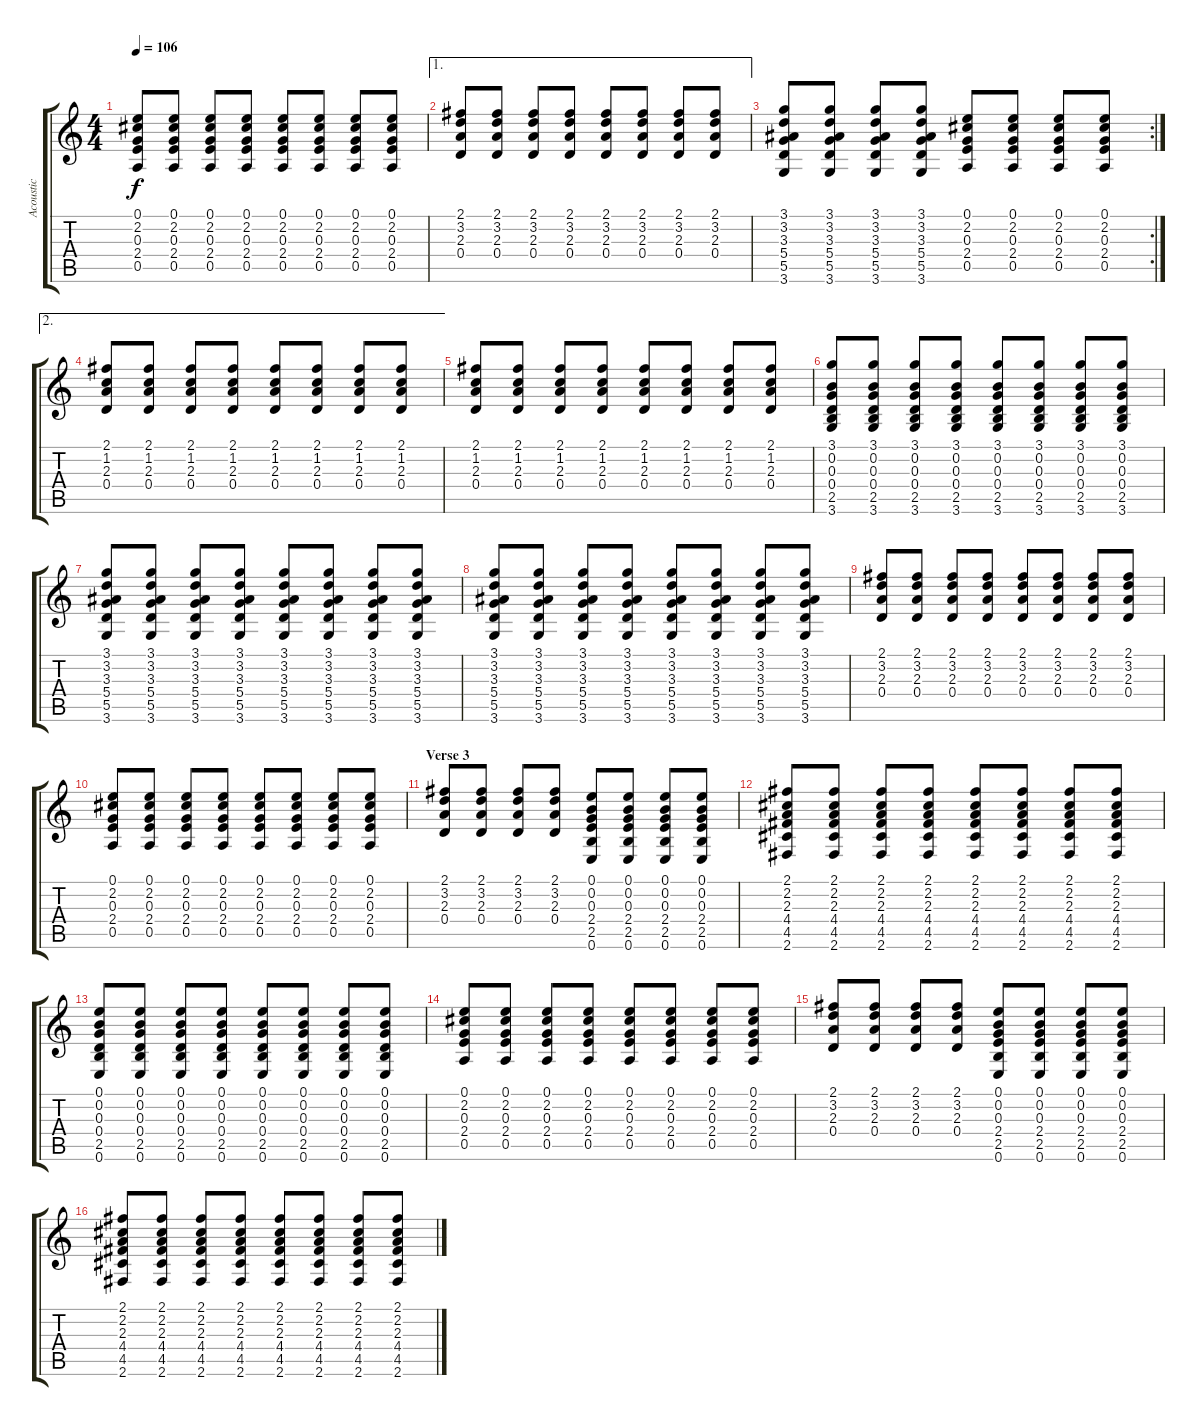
\track ("Acoustic" "Acoustic") {instrument acousticguitarsteel}
\staff {score tabs}
\tuning (E4 B3 G3 D3 A2 E2) {hide}
\ts (4 4)
\tempo 106
\clef g2
\ks c
(0.1 2.2 0.3 2.4 0.5).8{dy f} (0.1 2.2 0.3 2.4 0.5).8 (0.1 2.2 0.3 2.4 0.5).8 (0.1 2.2 0.3 2.4 0.5).8 (0.1 2.2 0.3 2.4 0.5).8 (0.1 2.2 0.3 2.4 0.5).8 (0.1 2.2 0.3 2.4 0.5).8 (0.1 2.2 0.3 2.4 0.5).8 |
\ae 1
(2.1 3.2 2.3 0.4).8 (2.1 3.2 2.3 0.4).8 (2.1 3.2 2.3 0.4).8 (2.1 3.2 2.3 0.4).8 (2.1 3.2 2.3 0.4).8 (2.1 3.2 2.3 0.4).8 (2.1 3.2 2.3 0.4).8 (2.1 3.2 2.3 0.4).8 |
\rc 2
(3.1 3.2 3.3 5.4 5.5 3.6).8 (3.1 3.2 3.3 5.4 5.5 3.6).8 (3.1 3.2 3.3 5.4 5.5 3.6).8 (3.1 3.2 3.3 5.4 5.5 3.6).8 (0.1 2.2 0.3 2.4 0.5).8 (0.1 2.2 0.3 2.4 0.5).8 (0.1 2.2 0.3 2.4 0.5).8 (0.1 2.2 0.3 2.4 0.5).8 |
\ae 2
(2.1 1.2 2.3 0.4).8 (2.1 1.2 2.3 0.4).8 (2.1 1.2 2.3 0.4).8 (2.1 1.2 2.3 0.4).8 (2.1 1.2 2.3 0.4).8 (2.1 1.2 2.3 0.4).8 (2.1 1.2 2.3 0.4).8 (2.1 1.2 2.3 0.4).8 |
(2.1 1.2 2.3 0.4).8 (2.1 1.2 2.3 0.4).8 (2.1 1.2 2.3 0.4).8 (2.1 1.2 2.3 0.4).8 (2.1 1.2 2.3 0.4).8 (2.1 1.2 2.3 0.4).8 (2.1 1.2 2.3 0.4).8 (2.1 1.2 2.3 0.4).8 |
(3.1 0.2 0.3 0.4 2.5 3.6).8 (3.1 0.2 0.3 0.4 2.5 3.6).8 (3.1 0.2 0.3 0.4 2.5 3.6).8 (3.1 0.2 0.3 0.4 2.5 3.6).8 (3.1 0.2 0.3 0.4 2.5 3.6).8 (3.1 0.2 0.3 0.4 2.5 3.6).8 (3.1 0.2 0.3 0.4 2.5 3.6).8 (3.1 0.2 0.3 0.4 2.5 3.6).8 |
(3.1 3.2 3.3 5.4 5.5 3.6).8 (3.1 3.2 3.3 5.4 5.5 3.6).8 (3.1 3.2 3.3 5.4 5.5 3.6).8 (3.1 3.2 3.3 5.4 5.5 3.6).8 (3.1 3.2 3.3 5.4 5.5 3.6).8 (3.1 3.2 3.3 5.4 5.5 3.6).8 (3.1 3.2 3.3 5.4 5.5 3.6).8 (3.1 3.2 3.3 5.4 5.5 3.6).8 |
(3.1 3.2 3.3 5.4 5.5 3.6).8 (3.1 3.2 3.3 5.4 5.5 3.6).8 (3.1 3.2 3.3 5.4 5.5 3.6).8 (3.1 3.2 3.3 5.4 5.5 3.6).8 (3.1 3.2 3.3 5.4 5.5 3.6).8 (3.1 3.2 3.3 5.4 5.5 3.6).8 (3.1 3.2 3.3 5.4 5.5 3.6).8 (3.1 3.2 3.3 5.4 5.5 3.6).8 |
(2.1 3.2 2.3 0.4).8 (2.1 3.2 2.3 0.4).8 (2.1 3.2 2.3 0.4).8 (2.1 3.2 2.3 0.4).8 (2.1 3.2 2.3 0.4).8 (2.1 3.2 2.3 0.4).8 (2.1 3.2 2.3 0.4).8 (2.1 3.2 2.3 0.4).8 |
(0.1 2.2 0.3 2.4 0.5).8 (0.1 2.2 0.3 2.4 0.5).8 (0.1 2.2 0.3 2.4 0.5).8 (0.1 2.2 0.3 2.4 0.5).8 (0.1 2.2 0.3 2.4 0.5).8 (0.1 2.2 0.3 2.4 0.5).8 (0.1 2.2 0.3 2.4 0.5).8 (0.1 2.2 0.3 2.4 0.5).8 |
\section ("" "Verse 3")
(2.1 3.2 2.3 0.4).8 (2.1 3.2 2.3 0.4).8 (2.1 3.2 2.3 0.4).8 (2.1 3.2 2.3 0.4).8 (0.1 0.2 0.3 2.4 2.5 0.6).8 (0.1 0.2 0.3 2.4 2.5 0.6).8 (0.1 0.2 0.3 2.4 2.5 0.6).8 (0.1 0.2 0.3 2.4 2.5 0.6).8 |
(2.1 2.2 2.3 4.4 4.5 2.6).8 (2.1 2.2 2.3 4.4 4.5 2.6).8 (2.1 2.2 2.3 4.4 4.5 2.6).8 (2.1 2.2 2.3 4.4 4.5 2.6).8 (2.1 2.2 2.3 4.4 4.5 2.6).8 (2.1 2.2 2.3 4.4 4.5 2.6).8 (2.1 2.2 2.3 4.4 4.5 2.6).8 (2.1 2.2 2.3 4.4 4.5 2.6).8 |
(0.1 0.2 0.3 0.4 2.5 0.6).8 (0.1 0.2 0.3 0.4 2.5 0.6).8 (0.1 0.2 0.3 0.4 2.5 0.6).8 (0.1 0.2 0.3 0.4 2.5 0.6).8 (0.1 0.2 0.3 0.4 2.5 0.6).8 (0.1 0.2 0.3 0.4 2.5 0.6).8 (0.1 0.2 0.3 0.4 2.5 0.6).8 (0.1 0.2 0.3 0.4 2.5 0.6).8 |
(0.1 2.2 0.3 2.4 0.5).8 (0.1 2.2 0.3 2.4 0.5).8 (0.1 2.2 0.3 2.4 0.5).8 (0.1 2.2 0.3 2.4 0.5).8 (0.1 2.2 0.3 2.4 0.5).8 (0.1 2.2 0.3 2.4 0.5).8 (0.1 2.2 0.3 2.4 0.5).8 (0.1 2.2 0.3 2.4 0.5).8 |
(2.1 3.2 2.3 0.4).8 (2.1 3.2 2.3 0.4).8 (2.1 3.2 2.3 0.4).8 (2.1 3.2 2.3 0.4).8 (0.1 0.2 0.3 2.4 2.5 0.6).8 (0.1 0.2 0.3 2.4 2.5 0.6).8 (0.1 0.2 0.3 2.4 2.5 0.6).8 (0.1 0.2 0.3 2.4 2.5 0.6).8 |
(2.1 2.2 2.3 4.4 4.5 2.6).8 (2.1 2.2 2.3 4.4 4.5 2.6).8 (2.1 2.2 2.3 4.4 4.5 2.6).8 (2.1 2.2 2.3 4.4 4.5 2.6).8 (2.1 2.2 2.3 4.4 4.5 2.6).8 (2.1 2.2 2.3 4.4 4.5 2.6).8 (2.1 2.2 2.3 4.4 4.5 2.6).8 (2.1 2.2 2.3 4.4 4.5 2.6).8
